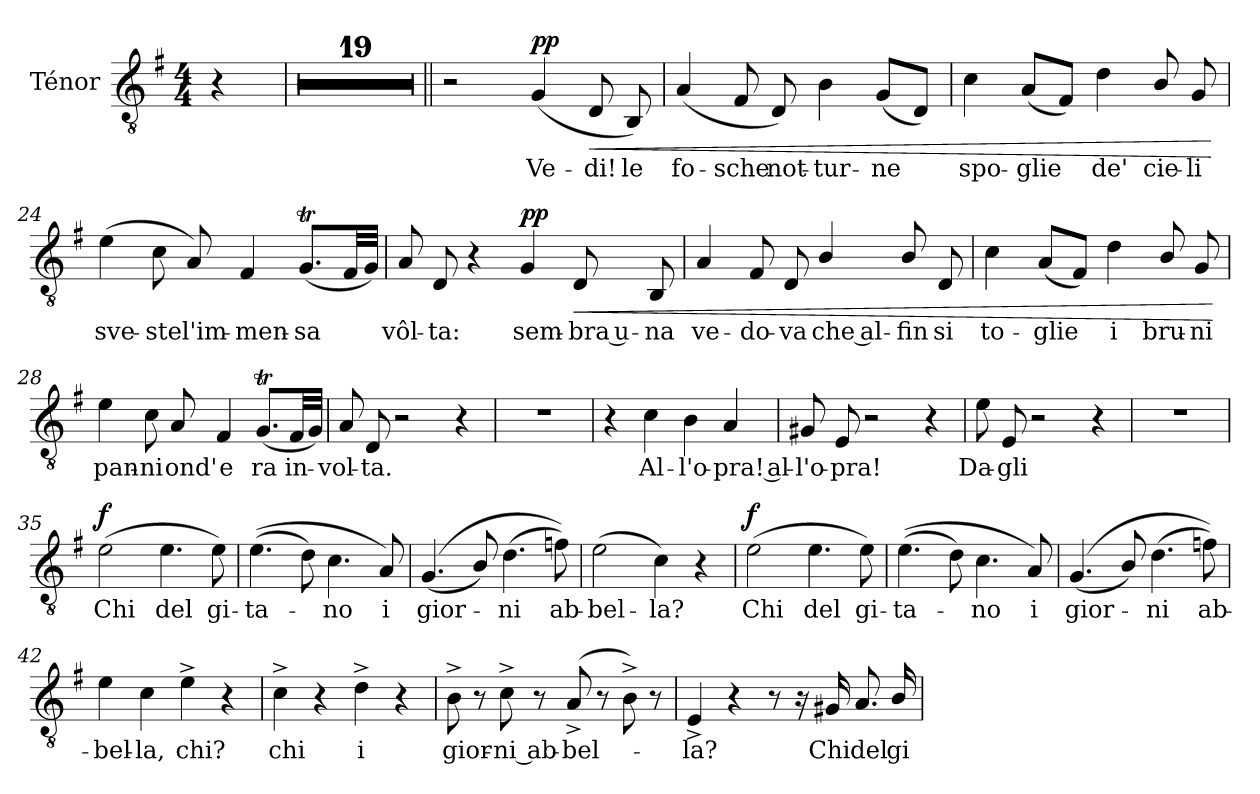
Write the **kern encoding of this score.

**kern	**text	**dynam
*part1	*part1	*part1
*staff1	*staff1	*staff1
*I"Ténor	*	*
*I'T.	*	*
*clefGv2	*	*
*k[f#]	*	*
*M4/4	*	*
=1	=1	=1
4r	.	.
=2	=2	=2
1r	.	.
=3	=3	=3
1r	.	.
=4	=4	=4
1r	.	.
=5	=5	=5
1r	.	.
!!LO:LB:g=z
=6	=6	=6
1r	.	.
=7	=7	=7
1r	.	.
=8	=8	=8
1r	.	.
=9	=9	=9
1r	.	.
!!LO:LB:g=z
=10	=10	=10
1r	.	.
=11	=11	=11
1r	.	.
=12	=12	=12
1r	.	.
!!LO:LB:g=z
=13	=13	=13
1r	.	.
=14	=14	=14
1r	.	.
=15	=15	=15
1r	.	.
!!LO:LB:g=z
=16	=16	=16
1r	.	.
=17	=17	=17
1r	.	.
=18	=18	=18
1r	.	.
!!LO:PB:g=z
=19	=19	=19
1r	.	.
=20	=20	=20
1r	.	.
=21||	=21||	=21||
2r	.	.
!	!LO:LY:b	!LO:DY:a
(>4G/	Ve-	pp
!	!LO:LY:b	!LO:HP:b
8D/	-di!	<
!	!LO:LY:b	!
8BB/)	le	.
=22	=22	=22
!	!LO:LY:b	!
(4A/	fo-	.
!	!LO:LY:b	!
8F#/	-sche	.
!	!LO:LY:b	!
8D/)	not-	.
!	!LO:LY:b	!
4B\	-tur-	.
!	!LO:LY:b	!
(8G/L	-ne	.
8D/J)	.	.
!!LO:LB:g=z
=23	=23	=23
!	!LO:LY:b	!
4c\	spo-	.
!	!LO:LY:b	!
(8A/L	-glie	.
8F#/J)	.	.
!	!LO:LY:b	!
4d\	de'	.
!	!LO:LY:b	!
8B/	cie-	.
!	!LO:LY:b	!
8G/	-li	.
.	.	[
=24	=24	=24
!	!LO:LY:b	!
(>4e\	sve-	.
!	!LO:LY:b	!
8c\	-ste	.
!	!LO:LY:b	!
8A/)	l'im-	.
!	!LO:LY:b	!
4F#/	-men-	.
!	!LO:LY:b	!
(8.GT/L	-sa	.
32F#/LL	.	.
32G/JJJ)	.	.
=25	=25	=25
!	!LO:LY:b	!
8A/	vôl-	.
!	!LO:LY:b	!
8D/	-ta:	.
4r	.	.
!	!LO:LY:b	!LO:DY:a
4G/	sem-	pp
!	!LO:LY:b	!LO:HP:b
8D/	-bra u-	<
!	!LO:LY:b	!
8BB/	-na	.
=26	=26	=26
!	!LO:LY:b	!
4A/	ve-	.
!	!LO:LY:b	!
8F#/	-do-	.
!	!LO:LY:b	!
8D/	-va	.
!	!LO:LY:b	!
4B/	che al-	.
!	!LO:LY:b	!
8B/	-fin	.
!	!LO:LY:b	!
8D/	si	.
!!LO:LB:g=z
=27	=27	=27
!	!LO:LY:b	!
4c\	to-	.
!	!LO:LY:b	!
(8A/L	-glie	.
8F#/J)	.	.
!	!LO:LY:b	!
4d\	i	.
!	!LO:LY:b	!
8B/	bru-	.
!	!LO:LY:b	!
8G/	-ni	.
.	.	[
=28	=28	=28
!	!LO:LY:b	!
4e\	pan-	.
!	!LO:LY:b	!
8c\	-ni	.
!	!LO:LY:b	!
8A/	ond'	.
!	!LO:LY:b	!
4F#/	e	.
!	!LO:LY:b	!
(>8.GT/L	ra	.
!	!LO:LY:b	!
32F#/LL	in-	.
32G/JJJ)	.	.
=29	=29	=29
!	!LO:LY:b	!
8A/	-vol-	.
!	!LO:LY:b	!
8D/	-ta.	.
2r	.	.
4r	.	.
!!LO:PB:g=z
=30	=30	=30
1r	.	.
=31	=31	=31
4r	.	.
!	!LO:LY:b	!
4c\	Al-	.
!	!LO:LY:b	!
4B\	-l'o-	.
!	!LO:LY:b	!
4A/	-pra! al-	.
=32	=32	=32
!	!LO:LY:b	!
8G#X/	-l'o-	.
!	!LO:LY:b	!
8E/	-pra!	.
2r	.	.
4r	.	.
!!LO:LB:g=z
=33	=33	=33
!	!LO:LY:b	!
8e\	Da-	.
!	!LO:LY:b	!
8E/	-gli	.
2r	.	.
4r	.	.
=34	=34	=34
1r	.	.
=35	=35	=35
!	!LO:LY:b	!LO:DY:a
(>2e\	Chi	f
!	!LO:LY:b	!
4.e\	del	.
!	!LO:LY:b	!
8e\)	gi-	.
=36	=36	=36
!	!LO:LY:b	!
(>(>4.e\	-ta-	.
8d\)	.	.
!	!LO:LY:b	!
4.c\	-no	.
!	!LO:LY:b	!
8A/)	i	.
=37	=37	=37
!	!LO:LY:b	!
(>(4.G/	gior-	.
8B/)	.	.
!	!LO:LY:b	!
(4.d\	-ni	.
!	!LO:LY:b	!
8fn\))	ab-	.
=38	=38	=38
!	!LO:LY:b	!
(>2e\	-bel-	.
!	!LO:LY:b	!
4c\)	-la?	.
4r	.	.
!!LO:LB:g=z
=39	=39	=39
!	!LO:LY:b	!LO:DY:a
(>2e\	Chi	f
!	!LO:LY:b	!
4.e\	del	.
!	!LO:LY:b	!
8e\)	gi-	.
=40	=40	=40
!	!LO:LY:b	!
(>(4.e\	-ta-	.
8d\)	.	.
!	!LO:LY:b	!
4.c\	-no	.
!	!LO:LY:b	!
8A/)	i	.
=41	=41	=41
!	!LO:LY:b	!
(>(4.G/	gior-	.
8B/)	.	.
!	!LO:LY:b	!
(4.d\	-ni	.
!	!LO:LY:b	!
8fn\))	ab-	.
=42	=42	=42
!	!LO:LY:b	!
4e\	-bel-	.
!	!LO:LY:b	!
4c\	-la,	.
!	!LO:LY:b	!
4e^\	chi?	.
4r	.	.
=43	=43	=43
!	!LO:LY:b	!
4c^\	chi	.
4r	.	.
!	!LO:LY:b	!
4d^\	i	.
4r	.	.
=44	=44	=44
!	!LO:LY:b	!
8B^\	gior-	.
8r	.	.
!	!LO:LY:b	!
8c^\	-ni ab-	.
8r	.	.
!	!LO:LY:b	!
(>8A^/	-bel-	.
8r	.	.
8B^\)	.	.
8r	.	.
!!LO:PB:g=z
=45	=45	=45
!	!LO:LY:b	!
4E^/	-la?	.
4r	.	.
8r	.	.
16r	.	.
!	!LO:LY:b	!
16G#X/	Chi	.
!	!LO:LY:b	!
8.A/	del	.
!	!LO:LY:b	!
16B/	gi-	.
=	=	=
*-	*-	*-
